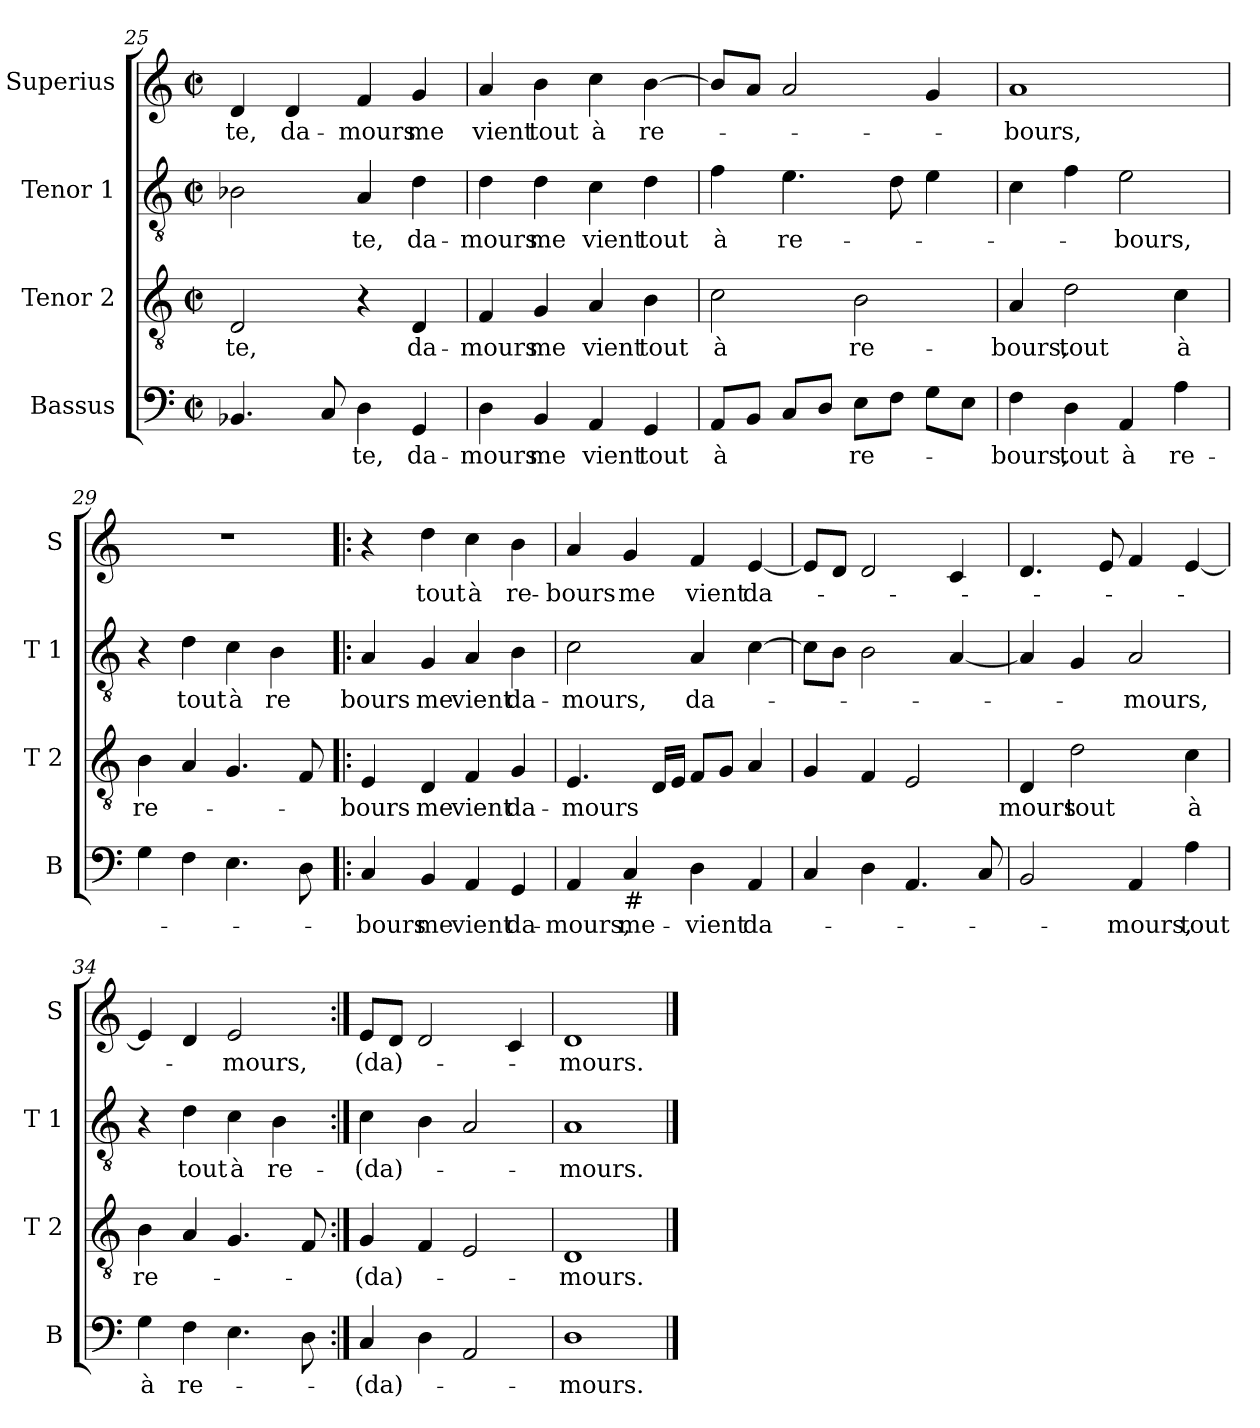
**kern	**text	**kern	**text	**kern	**text	**kern	**text
*part4	*part4	*part3	*part3	*part2	*part2	*part1	*part1
*staff4	*staff4	*staff3	*staff3	*staff2	*staff2	*staff1	*staff1
*I"Bassus	*	*I"Tenor 2	*	*I"Tenor 1	*	*I"Superius	*
*I'B	*	*I'T 2	*	*I'T 1	*	*I'S	*
*clefF4	*	*clefGv2	*	*clefGv2	*	*clefG2	*
*k[]	*	*k[]	*	*k[]	*	*k[]	*
*C:	*	*C:	*	*C:	*	*C:	*
*M2/2	*	*M2/2	*	*M2/2	*	*M2/2	*
*met(c|)	*	*met(c|)	*	*met(c|)	*	*met(c|)	*
=25	=25	=25	=25	=25	=25	=25	=25
4.BB-X/	.	2D/	-te,	2B-X\	.	4d/	-te,
.	.	.	.	.	.	4d/	da-
8C/	.	.	.	.	.	.	.
4D\	-te,	4r	.	4A/	-te,	4f/	-mours
4GG/	da-	4D/	da-	4d\	da-	4g/	me
=26	=26	=26	=26	=26	=26	=26	=26
4D\	-mours	4F/	-mours	4d\	-mours	4a/	vient
4BB/	me	4G/	me	4d\	me	4b\	tout
4AA/	vient	4A/	vient	4c\	vient	4cc\	à
4GG/	tout	4B\	tout	4d\	tout	[4b\	re-
!!LO:LB:g=z
=27	=27	=27	=27	=27	=27	=27	=27
8AA/L	à	2c\	à	4f\	à	8b/L]	.
8BB/J	.	.	.	.	.	8a/J	.
8C/L	.	.	.	4.e\	re-	2a/	.
8D/J	.	.	.	.	.	.	.
8E\L	re-	2B\	re-	.	.	.	.
8F\J	.	.	.	8d\	.	.	.
8G\L	.	.	.	4e\	.	4g/	.
8E\J	.	.	.	.	.	.	.
=28	=28	=28	=28	=28	=28	=28	=28
4F\	-bours,	4A/	-bours,	4c\	.	1a	-bours,
4D\	tout	2d\	tout	4f\	.	.	.
4AA/	à	.	.	2e\	-bours,	.	.
4A\	re-	4c\	à	.	.	.	.
=29	=29	=29	=29	=29	=29	=29	=29
4G\	.	4B\	re-	4r	.	1r	.
4F\	.	4A/	.	4d\	tout	.	.
4.E\	.	4.G/	.	4c\	à	.	.
.	.	.	.	4B\	re	.	.
8D\	.	8F/	.	.	.	.	.
=30!|:	=30!|:	=30!|:	=30!|:	=30!|:	=30!|:	=30!|:	=30!|:
4C/	-bours	4E/	-bours	4A/	bours	4r	.
4BB/	me	4D/	me	4G/	me	4dd\	tout
4AA/	vient	4F/	vient	4A/	vient	4cc\	à
4GG/	da-	4G/	da-	4B\	da-	4b\	re-
=31	=31	=31	=31	=31	=31	=31	=31
4AA/	-mours,	4.E/	-mours	2c\	-mours,	4a/	-bours
!LO:TX:b:t=#	!	!	!	!	!	!	!
4C/	me-	.	.	.	.	4g/	me
.	.	16D/LL	.	.	.	.	.
.	.	16E/JJ	.	.	.	.	.
4D\	-vient	8F/L	.	4A/	da-	4f/	vient
.	.	8G/J	.	.	.	.	.
4AA/	da-	4A/	.	[4c\	.	[4e/	da-
!!LO:LB:g=z
=32	=32	=32	=32	=32	=32	=32	=32
4C/	.	4G/	.	8c\L]	.	8e/L]	.
.	.	.	.	8B\J	.	8d/J	.
4D\	.	4F/	.	2B\	.	2d/	.
4.AA/	.	2E/	.	.	.	.	.
.	.	.	.	[4A/	.	4c/	.
8C/	.	.	.	.	.	.	.
=33	=33	=33	=33	=33	=33	=33	=33
2BB/	.	4D/	mours	4A/]	.	4.d/	.
.	.	2d\	tout	4G/	.	.	.
.	.	.	.	.	.	8e/	.
4AA/	-mours,	.	.	2A/	-mours,	4f/	.
4A\	tout	4c\	à	.	.	[4e/	.
=34	=34	=34	=34	=34	=34	=34	=34
4G\	à	4B\	re-	4r	.	4e/]	.
4F\	re-	4A/	.	4d\	tout	4d/	.
4.E\	.	4.G/	.	4c\	à	2e/	-mours,
.	.	.	.	4B\	re-	.	.
8D\	.	8F/	.	.	.	.	.
=35:|!	=35:|!	=35:|!	=35:|!	=35:|!	=35:|!	=35:|!	=35:|!
4C/	-(da)-	4G/	-(da)-	4c\	-(da)-	8e/L	(da)-
.	.	.	.	.	.	8d/J	.
4D\	.	4F/	.	4B\	.	2d/	.
2AA/	.	2E/	.	2A/	.	.	.
.	.	.	.	.	.	4c/	.
=36	=36	=36	=36	=36	=36	=36	=36
1D	-mours.	1D	-mours.	1A	-mours.	1d	-mours.
==	==	==	==	==	==	==	==
*-	*-	*-	*-	*-	*-	*-	*-
